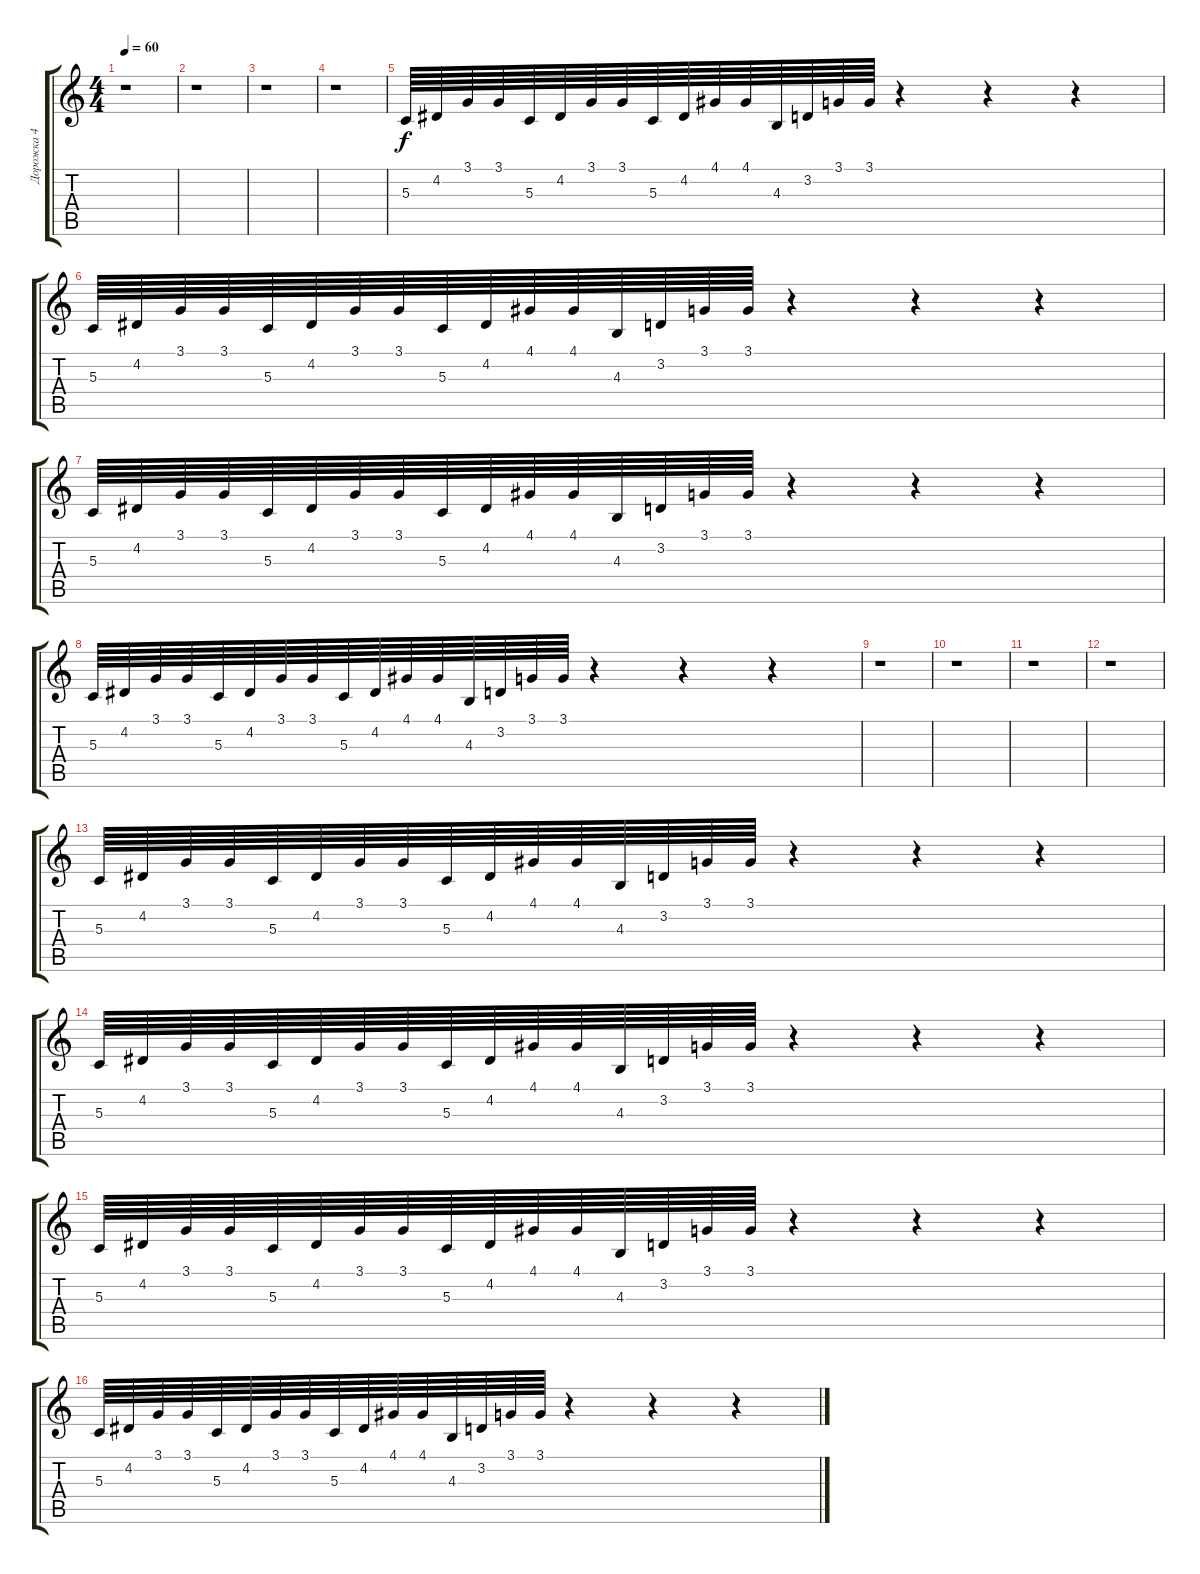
\track ("Дорожка 4" "Дорожка 4") {instrument tremolostrings}
\staff {score tabs}
\tuning (E4 B3 G3 D3 A2 E2) {hide}
\ts (4 4)
\tempo 60
\clef g2
\ks c
r.1{dy f instrument tremolostrings} |
r.1 |
r.1 |
r.1 |
5.3.64 4.2.64 3.1.64 3.1.64 5.3.64 4.2.64 3.1.64 3.1.64 5.3.64 4.2.64 4.1.64 4.1.64 4.3.64 3.2.64 3.1.64 3.1.64 r.4 r.4 r.4 |
5.3.64 4.2.64 3.1.64 3.1.64 5.3.64 4.2.64 3.1.64 3.1.64 5.3.64 4.2.64 4.1.64 4.1.64 4.3.64 3.2.64 3.1.64 3.1.64 r.4 r.4 r.4 |
5.3.64 4.2.64 3.1.64 3.1.64 5.3.64 4.2.64 3.1.64 3.1.64 5.3.64 4.2.64 4.1.64 4.1.64 4.3.64 3.2.64 3.1.64 3.1.64 r.4 r.4 r.4 |
5.3.64 4.2.64 3.1.64 3.1.64 5.3.64 4.2.64 3.1.64 3.1.64 5.3.64 4.2.64 4.1.64 4.1.64 4.3.64 3.2.64 3.1.64 3.1.64 r.4 r.4 r.4 |
r.1 |
r.1 |
r.1 |
r.1 |
5.3.64 4.2.64 3.1.64 3.1.64 5.3.64 4.2.64 3.1.64 3.1.64 5.3.64 4.2.64 4.1.64 4.1.64 4.3.64 3.2.64 3.1.64 3.1.64 r.4 r.4 r.4 |
5.3.64 4.2.64 3.1.64 3.1.64 5.3.64 4.2.64 3.1.64 3.1.64 5.3.64 4.2.64 4.1.64 4.1.64 4.3.64 3.2.64 3.1.64 3.1.64 r.4 r.4 r.4 |
5.3.64 4.2.64 3.1.64 3.1.64 5.3.64 4.2.64 3.1.64 3.1.64 5.3.64 4.2.64 4.1.64 4.1.64 4.3.64 3.2.64 3.1.64 3.1.64 r.4 r.4 r.4 |
5.3.64 4.2.64 3.1.64 3.1.64 5.3.64 4.2.64 3.1.64 3.1.64 5.3.64 4.2.64 4.1.64 4.1.64 4.3.64 3.2.64 3.1.64 3.1.64 r.4 r.4 r.4
